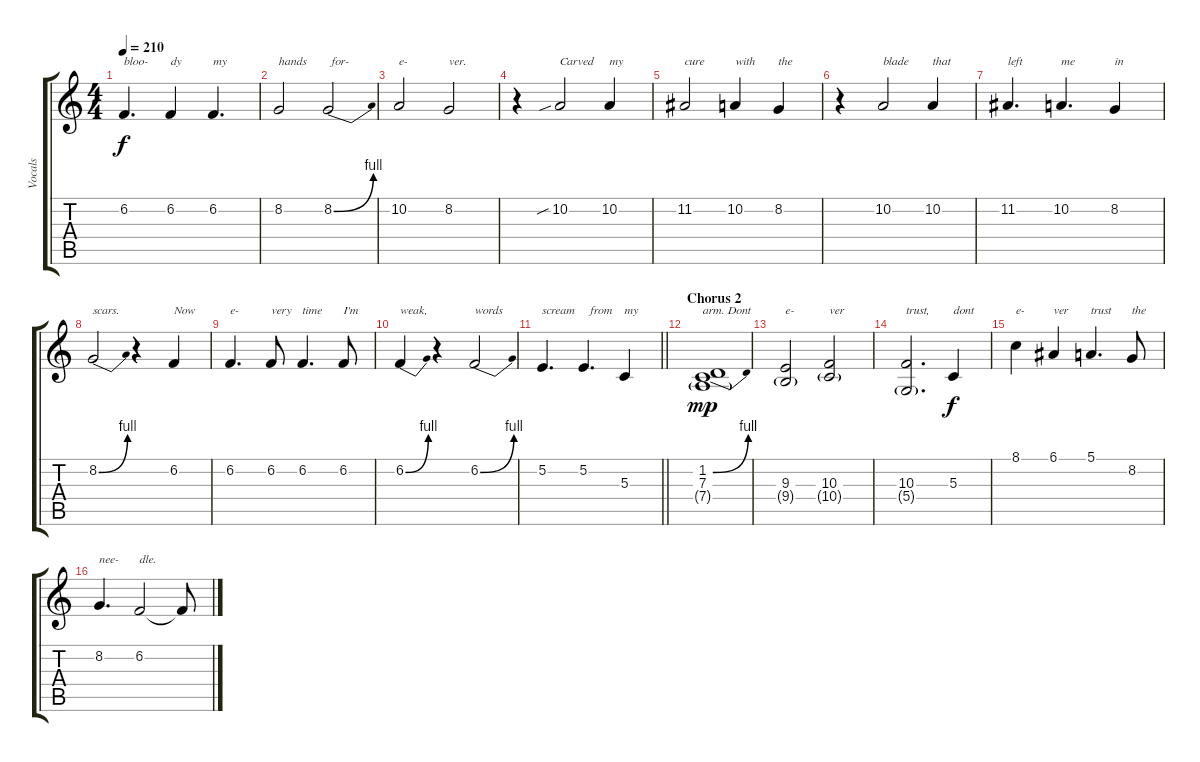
\track ("Vocals" "Vocals") {instrument lead2sawtooth}
\staff {score tabs}
\tuning (E4 B3 G3 D3 A2 E2) {hide}
\ts (4 4)
\tempo 210
\clef g2
\ks c
6.2.4{d txt "bloo-" dy f} 6.2.4{txt "dy"} 6.2.4{d txt "my"} |
8.2.2{txt "hands"} 8.2{be (bend 0 0 60 4)}.2{txt " for-"} |
10.2.2{txt "e-"} 8.2.2{txt "ver."} |
r.4 10.2{sib}.2{txt "Carved"} 10.2.4{txt "my"} |
11.2.2{txt "cure"} 10.2.4{txt "with"} 8.2.4{txt "the"} |
r.4 10.2.2{txt "blade"} 10.2.4{txt "that"} |
11.2.4{d txt "left"} 10.2.4{d txt "me"} 8.2.4{txt "in"} |
8.2{be (bend 0 0 60 4)}.2{txt "scars."} r.4 6.2.4{txt "Now"} |
6.2.4{d txt "e-"} 6.2.8{txt "very"} 6.2.4{d txt "time"} 6.2.8{txt "I'm"} |
6.2{be (bend 0 0 60 4)}.4{txt "weak,"} r.4 6.2{be (bend 0 0 60 4)}.2{txt "words"} |
\barLineRight lightlight
5.2.4{d txt "scream"} 5.2.4{d txt "  from"} 5.3.4{txt "my"} |
\section ("" "Chorus 2")
(1.2{be (bend 0 0 60 4)} 7.3 7.4{g}).1{txt "arm. Dont" dy mp} |
(9.3 9.4{g}).2{txt "e-"} (10.3 10.4{g}).2{txt "ver"} |
(10.3 5.4{g}).2{d txt "trust,"} 5.3.4{txt "dont" dy f} |
8.1.4{txt "e-"} 6.1.4{txt "ver"} 5.1.4{d txt "trust"} 8.2.8{txt "the"} |
8.2.4{d txt "nee-"} 6.2.2{txt "dle."} 6.2{t}.8
